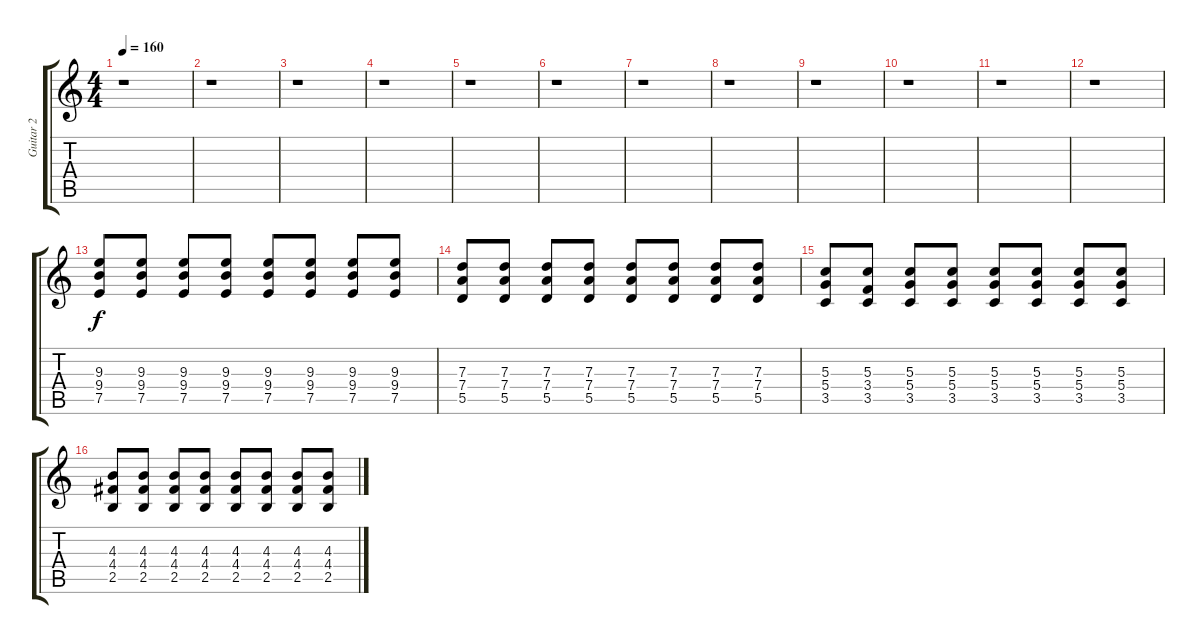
\track ("Guitar 2" "Guitar 2") {instrument distortionguitar}
\staff {score tabs}
\tuning (E4 B3 G3 D3 A2 E2) {hide}
\ts (4 4)
\tempo 160
\clef g2
\ks c
r.1{dy f instrument distortionguitar} |
r.1 |
r.1 |
r.1 |
r.1 |
r.1 |
r.1 |
r.1 |
r.1 |
r.1 |
r.1 |
r.1 |
(9.3 9.4 7.5).8 (9.3 9.4 7.5).8 (9.3 9.4 7.5).8 (9.3 9.4 7.5).8 (9.3 9.4 7.5).8 (9.3 9.4 7.5).8 (9.3 9.4 7.5).8 (9.3 9.4 7.5).8 |
(7.3 7.4 5.5).8 (7.3 7.4 5.5).8 (7.3 7.4 5.5).8 (7.3 7.4 5.5).8 (7.3 7.4 5.5).8 (7.3 7.4 5.5).8 (7.3 7.4 5.5).8 (7.3 7.4 5.5).8 |
(5.3 5.4 3.5).8 (5.3 3.4 3.5).8 (5.3 5.4 3.5).8 (5.3 5.4 3.5).8 (5.3 5.4 3.5).8 (5.3 5.4 3.5).8 (5.3 5.4 3.5).8 (5.3 5.4 3.5).8 |
(4.3 4.4 2.5).8 (4.3 4.4 2.5).8 (4.3 4.4 2.5).8 (4.3 4.4 2.5).8 (4.3 4.4 2.5).8 (4.3 4.4 2.5).8 (4.3 4.4 2.5).8 (4.3 4.4 2.5).8
